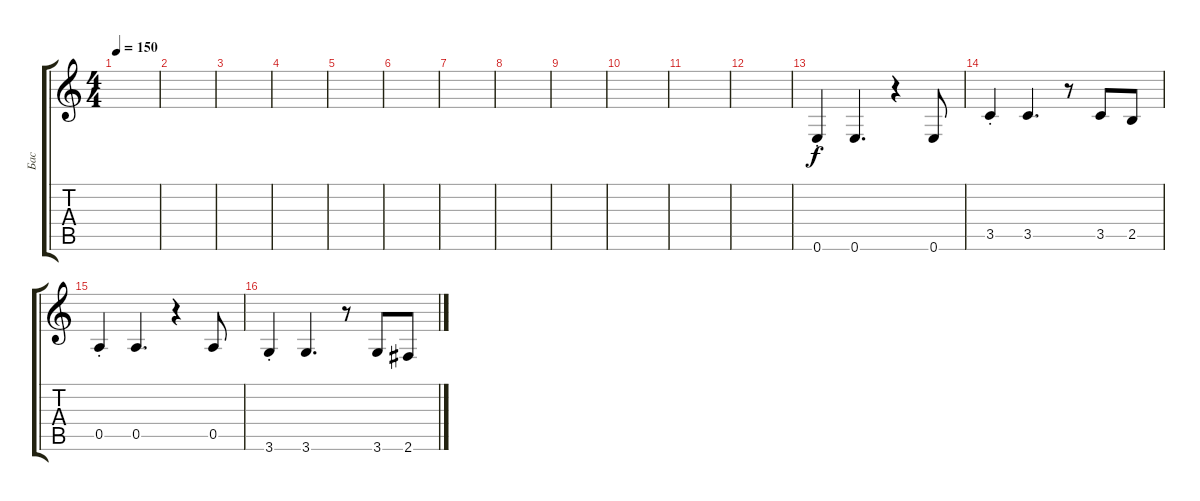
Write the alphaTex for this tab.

\track ("Бас" "Бас") {instrument acousticbass}
\staff {score tabs}
\tuning (E4 B3 G3 D3 A2 E2) {hide}
\ts (4 4)
\tempo 150
\clef g2
\ks c
|
|
|
|
|
|
|
|
|
|
|
|
0.6{st}.4 0.6.4{d} r.4 0.6.8 |
3.5{st}.4 3.5.4{d} r.8 3.5.8 2.5.8 |
0.5{st}.4 0.5.4{d} r.4 0.5.8 |
3.6{st}.4 3.6.4{d} r.8 3.6.8 2.6.8
